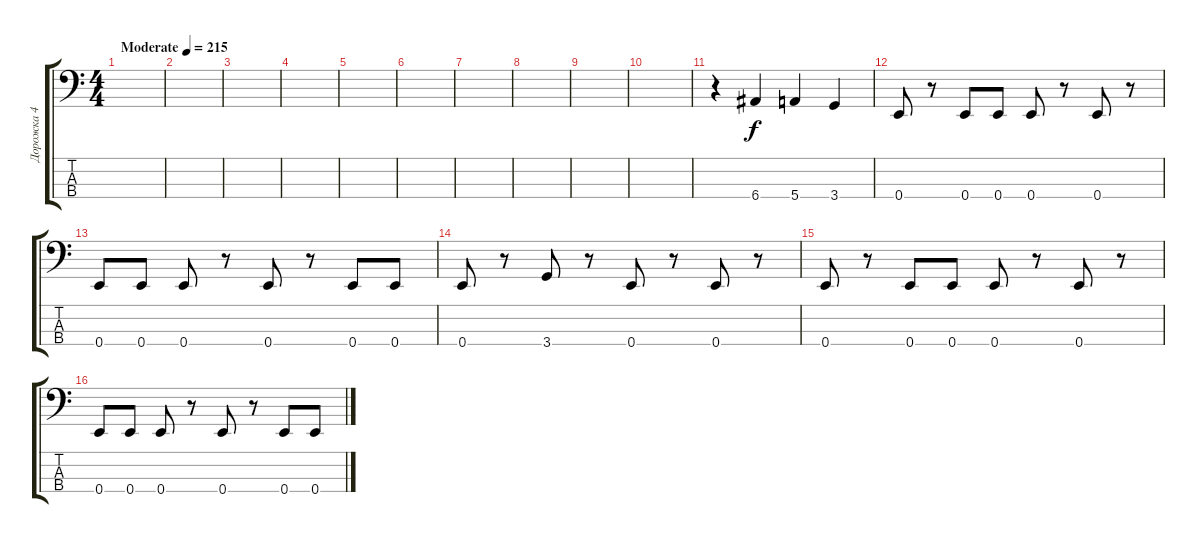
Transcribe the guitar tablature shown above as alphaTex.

\track ("Дорожка 4" "Дорожка 4") {instrument electricbassfinger}
\staff {score tabs}
\tuning (G2 D2 A1 E1) {hide}
\ts (4 4)
\tempo (215 "Moderate")
\clef f4
\ks c
|
|
|
|
|
|
|
|
|
|
r.4 6.4.4 5.4.4 3.4.4 |
0.4.8 r.8 0.4.8 0.4.8 0.4.8 r.8 0.4.8 r.8 |
0.4.8 0.4.8 0.4.8 r.8 0.4.8 r.8 0.4.8 0.4.8 |
0.4.8 r.8 3.4.8 r.8 0.4.8 r.8 0.4.8 r.8 |
0.4.8 r.8 0.4.8 0.4.8 0.4.8 r.8 0.4.8 r.8 |
0.4.8 0.4.8 0.4.8 r.8 0.4.8 r.8 0.4.8 0.4.8
